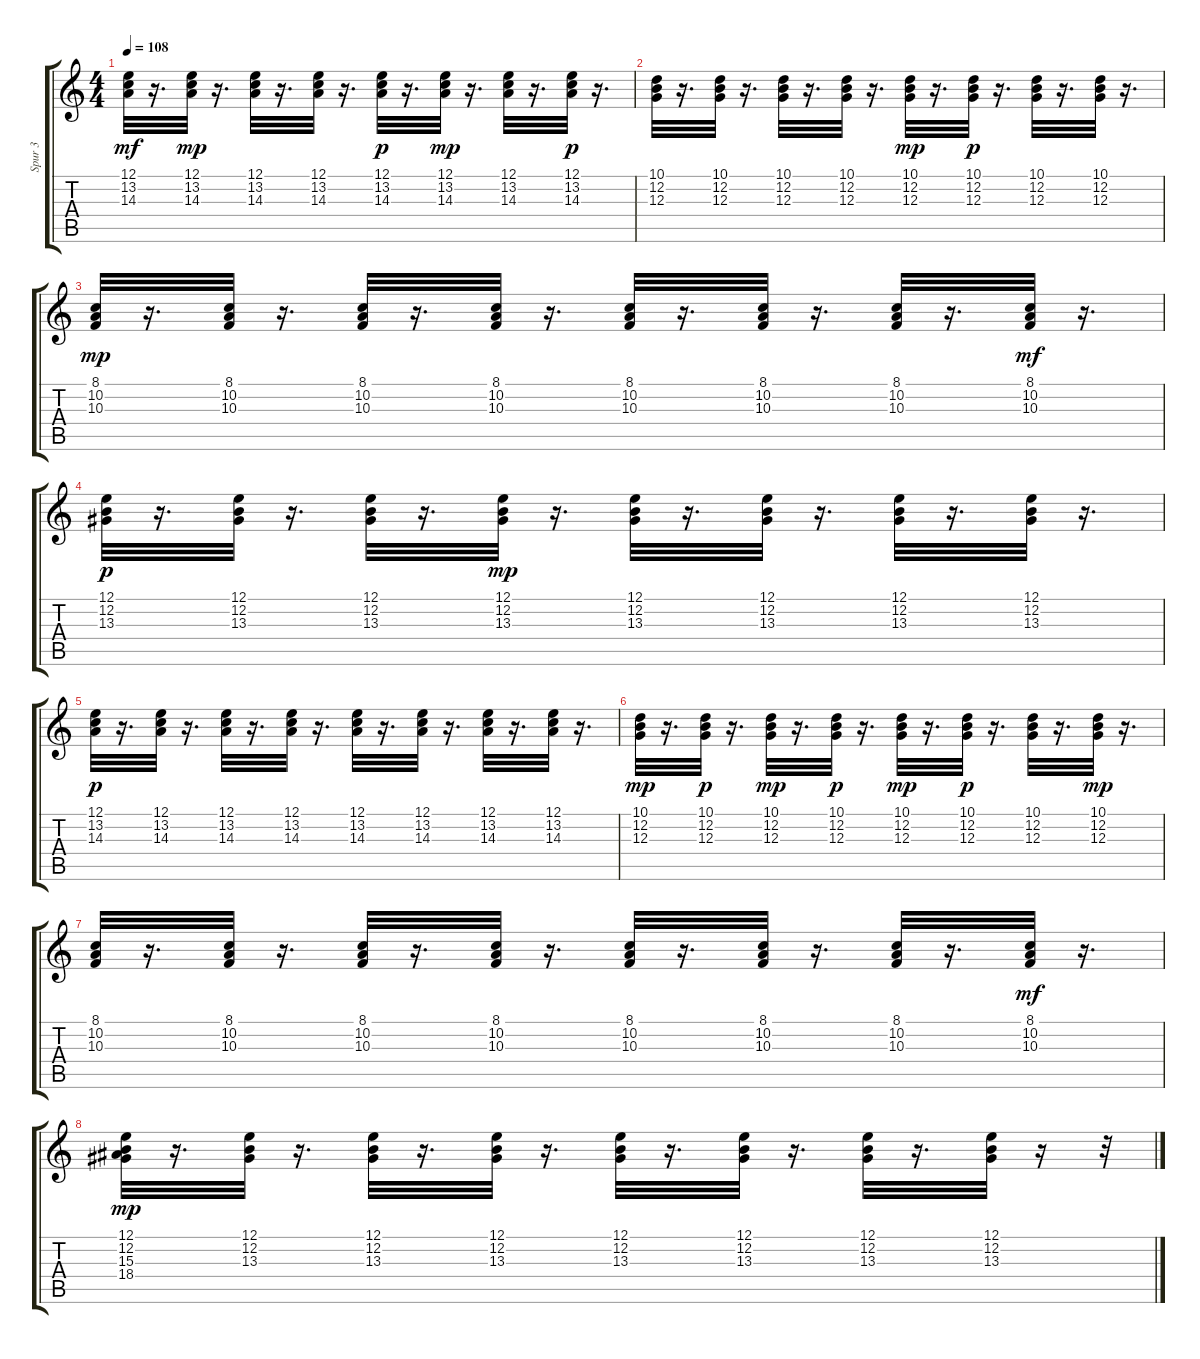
\track ("Spur 3" "Spur 3") {instrument stringensemble1}
\staff {score tabs}
\tuning (E4 B3 G3 D3 A2 E2) {hide}
\ts (4 4)
\tempo 108
\clef g2
\ks c
(12.1 13.2 14.3).32{dy mf instrument stringensemble1} r.16{d} (12.1 13.2 14.3).32{dy mp} r.16{d} (12.1 13.2 14.3).32 r.16{d} (12.1 13.2 14.3).32 r.16{d} (12.1 13.2 14.3).32{dy p} r.16{d} (12.1 13.2 14.3).32{dy mp} r.16{d} (12.1 13.2 14.3).32 r.16{d} (12.1 13.2 14.3).32{dy p} r.16{d} |
(10.1 12.2 12.3).32 r.16{d} (10.1 12.2 12.3).32 r.16{d} (10.1 12.2 12.3).32 r.16{d} (10.1 12.2 12.3).32 r.16{d} (10.1 12.2 12.3).32{dy mp} r.16{d} (10.1 12.2 12.3).32{dy p} r.16{d} (10.1 12.2 12.3).32 r.16{d} (10.1 12.2 12.3).32 r.16{d} |
(8.1 10.2 10.3).32{dy mp} r.16{d} (8.1 10.2 10.3).32 r.16{d} (8.1 10.2 10.3).32 r.16{d} (8.1 10.2 10.3).32 r.16{d} (8.1 10.2 10.3).32 r.16{d} (8.1 10.2 10.3).32 r.16{d} (8.1 10.2 10.3).32 r.16{d} (8.1 10.2 10.3).32{dy mf} r.16{d} |
(12.1 12.2 13.3).32{dy p} r.16{d} (12.1 12.2 13.3).32 r.16{d} (12.1 12.2 13.3).32 r.16{d} (12.1 12.2 13.3).32{dy mp} r.16{d} (12.1 12.2 13.3).32 r.16{d} (12.1 12.2 13.3).32 r.16{d} (12.1 12.2 13.3).32 r.16{d} (12.1 12.2 13.3).32 r.16{d} |
(12.1 13.2 14.3).32{dy p} r.16{d} (12.1 13.2 14.3).32 r.16{d} (12.1 13.2 14.3).32 r.16{d} (12.1 13.2 14.3).32 r.16{d} (12.1 13.2 14.3).32 r.16{d} (12.1 13.2 14.3).32 r.16{d} (12.1 13.2 14.3).32 r.16{d} (12.1 13.2 14.3).32 r.16{d} |
(10.1 12.2 12.3).32{dy mp} r.16{d} (10.1 12.2 12.3).32{dy p} r.16{d} (10.1 12.2 12.3).32{dy mp} r.16{d} (10.1 12.2 12.3).32{dy p} r.16{d} (10.1 12.2 12.3).32{dy mp} r.16{d} (10.1 12.2 12.3).32{dy p} r.16{d} (10.1 12.2 12.3).32 r.16{d} (10.1 12.2 12.3).32{dy mp} r.16{d} |
(8.1 10.2 10.3).32 r.16{d} (8.1 10.2 10.3).32 r.16{d} (8.1 10.2 10.3).32 r.16{d} (8.1 10.2 10.3).32 r.16{d} (8.1 10.2 10.3).32 r.16{d} (8.1 10.2 10.3).32 r.16{d} (8.1 10.2 10.3).32 r.16{d} (8.1 10.2 10.3).32{dy mf} r.16{d} |
(12.1 12.2 15.3 18.4).32{dy mp} r.16{d} (12.1 12.2 13.3).32 r.16{d} (12.1 12.2 13.3).32 r.16{d} (12.1 12.2 13.3).32 r.16{d} (12.1 12.2 13.3).32 r.16{d} (12.1 12.2 13.3).32 r.16{d} (12.1 12.2 13.3).32 r.16{d} (12.1 12.2 13.3).32 r.16 r.32
